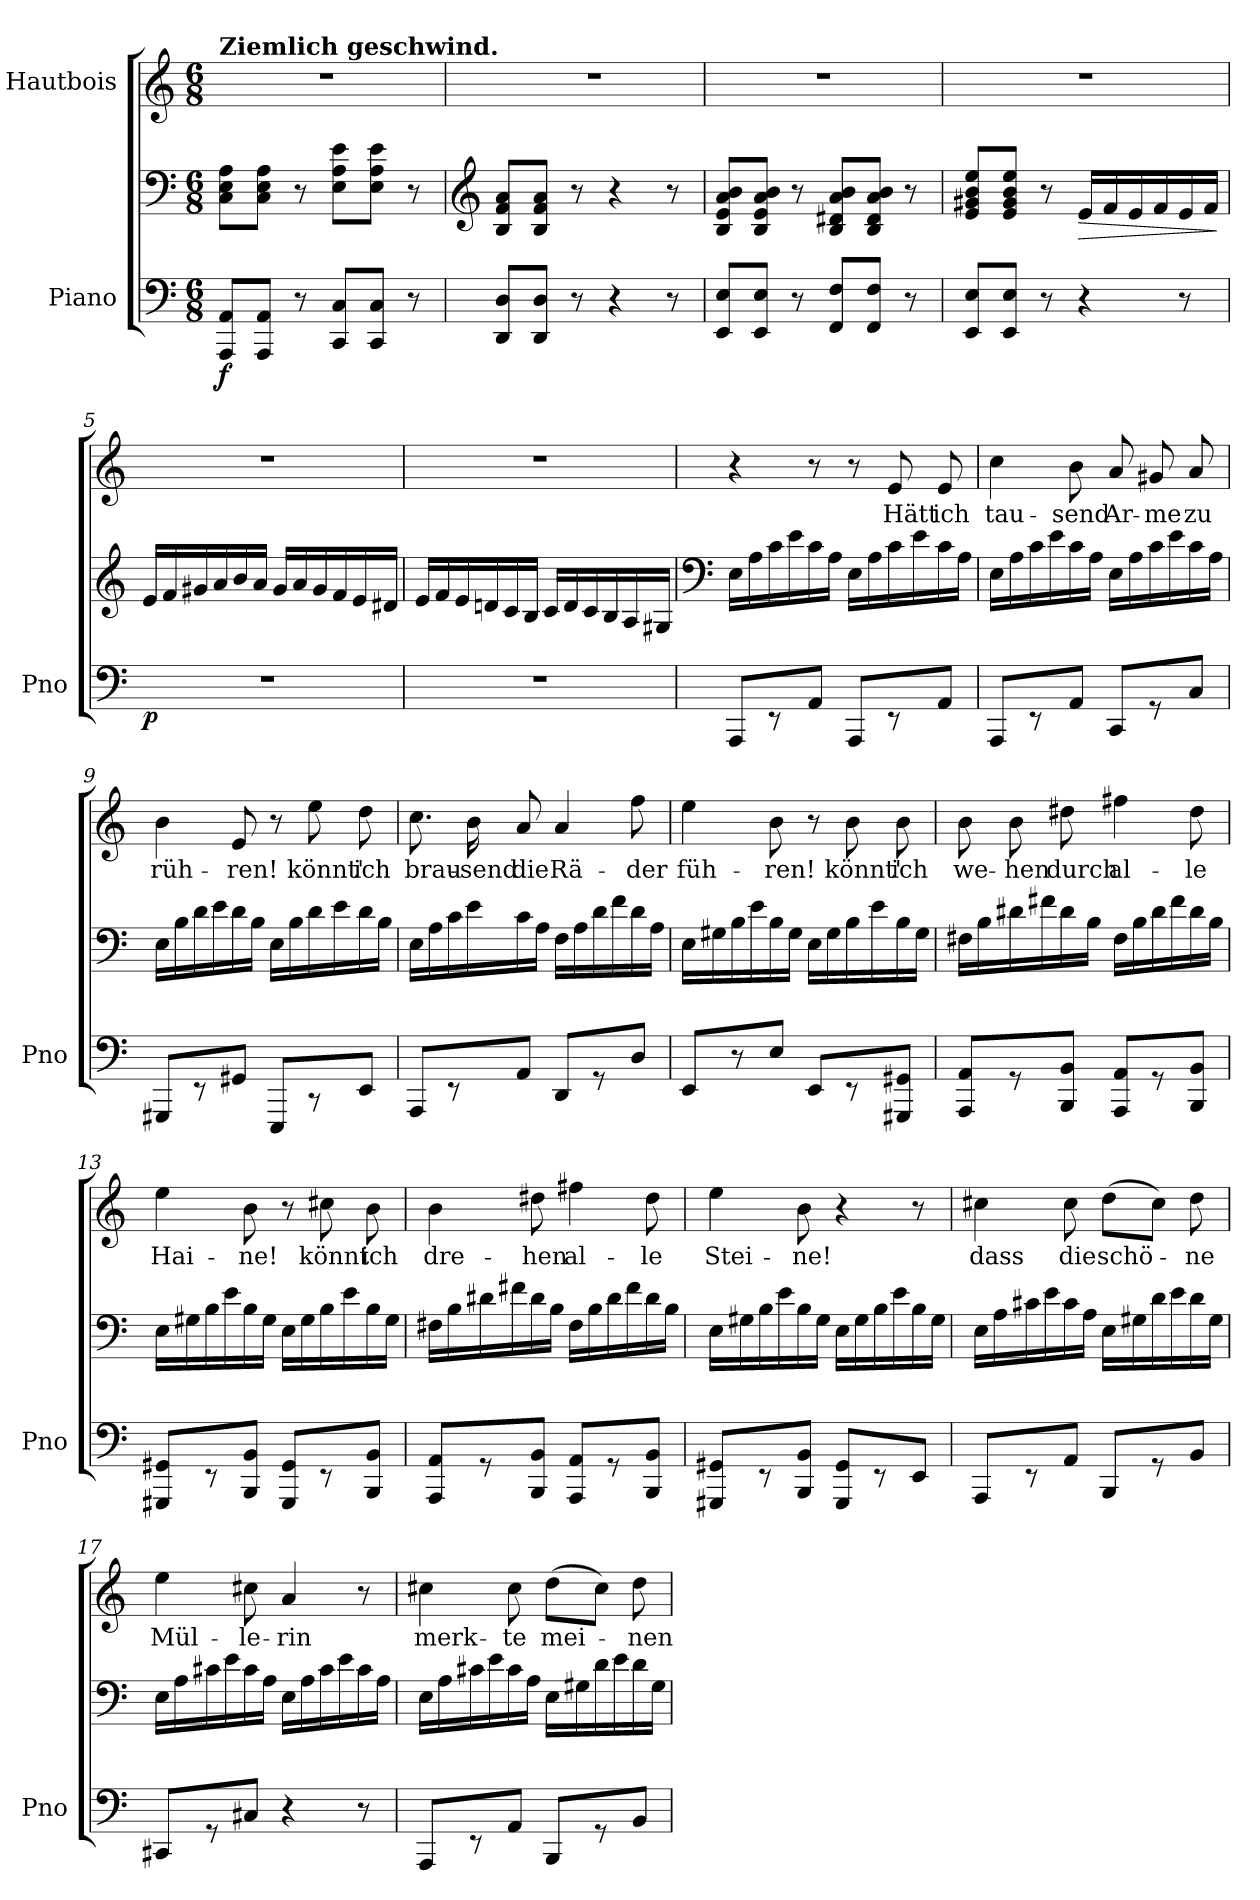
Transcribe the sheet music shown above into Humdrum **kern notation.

**kern	**kern	**dynam	**kern	**text
*part2	*part2	*part2	*part1	*part1
*staff3	*staff2	*staff2/3	*staff1	*staff1
*I"Piano	*	*	*I"Hautbois	*
*I'Pno	*	*	*	*
*clefF4	*clefF4	*	*clefG2	*
*k[]	*k[]	*	*k[]	*
*M6/8	*M6/8	*	*M6/8	*
=1	=1	=1	=1	=1
!	!	!	!LO:TX:a:B:t=Ziemlich geschwind.	!
!	!	!LO:DY:b=2	!	!
8AAA/ 8AA/L	8C\ 8E\ 8A\L	f	2.r	.
8AAA/ 8AA/J	8C\ 8E\ 8A\J	.	.	.
8r	8r	.	.	.
8CC/ 8C/L	8E\ 8A\ 8e\L	.	.	.
8CC/ 8C/J	8E\ 8A\ 8e\J	.	.	.
8r	8r	.	.	.
=2	=2	=2	=2	=2
*	*clefG2	*	*	*
8DD/ 8D/L	8B/ 8f/ 8a/L	.	2.r	.
8DD/ 8D/J	8B/ 8f/ 8a/J	.	.	.
8r	8r	.	.	.
4r	4r	.	.	.
8r	8r	.	.	.
=3	=3	=3	=3	=3
8EE/ 8E/L	8B/ 8e/ 8a/ 8b/L	.	2.r	.
8EE/ 8E/J	8B/ 8e/ 8a/ 8b/J	.	.	.
8r	8r	.	.	.
8FF/ 8F/L	8B/ 8d#X/ 8a/ 8b/L	.	.	.
8FF/ 8F/J	8B/ 8d#/ 8a/ 8b/J	.	.	.
8r	8r	.	.	.
=4	=4	=4	=4	=4
8EE/ 8E/L	8e/ 8g#X/ 8b/ 8ee/L	.	2.r	.
8EE/ 8E/J	8e/ 8g#/ 8b/ 8ee/J	.	.	.
8r	8r	.	.	.
!	!	!LO:HP:b	!	!
4r	16e/LL	>	.	.
.	16f/	.	.	.
.	16e/	.	.	.
.	16f/	.	.	.
8r	16e/	.	.	.
.	16f/JJ	.	.	.
.	.	]	.	.
!!LO:LB:g=z
=5	=5	=5	=5	=5
!	!	!LO:DY:b=2	!	!
2.r	16e/LL	p	2.r	.
.	16f/	.	.	.
.	16g#X/	.	.	.
.	16a/	.	.	.
.	16b/	.	.	.
.	16a/JJ	.	.	.
.	16g#/LL	.	.	.
.	16a/	.	.	.
.	16g#/	.	.	.
.	16f/	.	.	.
.	16e/	.	.	.
.	16d#X/JJ	.	.	.
=6	=6	=6	=6	=6
2.r	16e/LL	.	2.r	.
.	16f/	.	.	.
.	16e/	.	.	.
.	16dn/	.	.	.
.	16c/	.	.	.
.	16B/JJ	.	.	.
.	16c/LL	.	.	.
.	16d/	.	.	.
.	16c/	.	.	.
.	16B/	.	.	.
.	16A/	.	.	.
.	16G#X/JJ	.	.	.
=7	=7	=7	=7	=7
*	*clefF4	*	*	*
8AAA/L	16E\LL	.	4r	.
.	16A\	.	.	.
8r	16c\	.	.	.
.	16e\	.	.	.
8AA/J	16c\	.	8r	.
.	16A\JJ	.	.	.
8AAA/L	16E\LL	.	8r	.
.	16A\	.	.	.
!	!	!	!	!LO:LY:b
8r	16c\	.	8e/	Hätt
.	16e\	.	.	.
!	!	!	!	!LO:LY:b
8AA/J	16c\	.	8e/	ich
.	16A\JJ	.	.	.
!!LO:LB:g=z
=8	=8	=8	=8	=8
!	!	!	!	!LO:LY:b
8AAA/L	16E\LL	.	4cc\	tau-
.	16A\	.	.	.
8r	16c\	.	.	.
.	16e\	.	.	.
!	!	!	!	!LO:LY:b
8AA/J	16c\	.	8b\	-send
.	16A\JJ	.	.	.
!	!	!	!	!LO:LY:b
8CC/L	16E\LL	.	8a/	Ar-
.	16A\	.	.	.
!	!	!	!	!LO:LY:b
8r	16c\	.	8g#X/	-me
.	16e\	.	.	.
!	!	!	!	!LO:LY:b
8C/J	16c\	.	8a/	zu
.	16A\JJ	.	.	.
!!LO:LB:g=z
=9	=9	=9	=9	=9
!	!	!	!	!LO:LY:b
8GGG#X/L	16E\LL	.	4b\	rüh-
.	16B\	.	.	.
8r	16d\	.	.	.
.	16e\	.	.	.
!	!	!	!	!LO:LY:b
8GG#X/J	16d\	.	8e/	-ren!
.	16B\JJ	.	.	.
8EEE/L	16E\LL	.	8r	.
.	16B\	.	.	.
!	!	!	!	!LO:LY:b
8r	16d\	.	8ee\	könnt'
.	16e\	.	.	.
!	!	!	!	!LO:LY:b
8EE/J	16d\	.	8dd\	ich
.	16B\JJ	.	.	.
=10	=10	=10	=10	=10
!	!	!	!	!LO:LY:b
8AAA/L	16E\LL	.	8.cc\	brau-
.	16A\	.	.	.
8r	16c\	.	.	.
!	!	!	!	!LO:LY:b
.	16e\	.	16b\	-send
!	!	!	!	!LO:LY:b
8AA/J	16c\	.	8a/	die
.	16A\JJ	.	.	.
!	!	!	!	!LO:LY:b
8DD/L	16F\LL	.	4a/	Rä-
.	16A\	.	.	.
8r	16d\	.	.	.
.	16f\	.	.	.
!	!	!	!	!LO:LY:b
8D/J	16d\	.	8ff\	-der
.	16A\JJ	.	.	.
=11	=11	=11	=11	=11
!	!	!	!	!LO:LY:b
8EE/L	16E\LL	.	4ee\	füh-
.	16G#X\	.	.	.
8r	16B\	.	.	.
.	16e\	.	.	.
!	!	!	!	!LO:LY:b
8E/J	16B\	.	8b\	-ren!
.	16G#\JJ	.	.	.
8EE/L	16E\LL	.	8r	.
.	16G#\	.	.	.
!	!	!	!	!LO:LY:b
8r	16B\	.	8b\	könnt'
.	16e\	.	.	.
!	!	!	!	!LO:LY:b
8GGG#X/ 8GG#X/J	16B\	.	8b\	ich
.	16G#\JJ	.	.	.
!!LO:LB:g=z
=12	=12	=12	=12	=12
!	!	!	!	!LO:LY:b
8AAA/ 8AA/L	16F#X\LL	.	8b\	we-
.	16B\	.	.	.
!	!	!	!	!LO:LY:b
8r	16d#X\	.	8b\	-hen
.	16f#X\	.	.	.
!	!	!	!	!LO:LY:b
8BBB/ 8BB/J	16d#\	.	8dd#X\	durch
.	16B\JJ	.	.	.
!	!	!	!	!LO:LY:b
8AAA/ 8AA/L	16F#\LL	.	4ff#X\	al-
.	16B\	.	.	.
8r	16d#\	.	.	.
.	16f#\	.	.	.
!	!	!	!	!LO:LY:b
8BBB/ 8BB/J	16d#\	.	8dd#\	-le
.	16B\JJ	.	.	.
!!LO:PB:g=z
=13	=13	=13	=13	=13
!	!	!	!	!LO:LY:b
8GGG#X/ 8GG#X/L	16E\LL	.	4ee\	Hai-
.	16G#X\	.	.	.
8r	16B\	.	.	.
.	16e\	.	.	.
!	!	!	!	!LO:LY:b
8BBB/ 8BB/J	16B\	.	8b\	-ne!
.	16G#\JJ	.	.	.
8GGG#/ 8GG#/L	16E\LL	.	8r	.
.	16G#\	.	.	.
!	!	!	!	!LO:LY:b
8r	16B\	.	8cc#X\	könnt
.	16e\	.	.	.
!	!	!	!	!LO:LY:b
8BBB/ 8BB/J	16B\	.	8b\	ich
.	16G#\JJ	.	.	.
=14	=14	=14	=14	=14
!	!	!	!	!LO:LY:b
8AAA/ 8AA/L	16F#X\LL	.	4b\	dre-
.	16B\	.	.	.
8r	16d#X\	.	.	.
.	16f#X\	.	.	.
!	!	!	!	!LO:LY:b
8BBB/ 8BB/J	16d#\	.	8dd#X\	-hen
.	16B\JJ	.	.	.
!	!	!	!	!LO:LY:b
8AAA/ 8AA/L	16F#\LL	.	4ff#X\	al-
.	16B\	.	.	.
8r	16d#\	.	.	.
.	16f#\	.	.	.
!	!	!	!	!LO:LY:b
8BBB/ 8BB/J	16d#\	.	8dd#\	-le
.	16B\JJ	.	.	.
=15	=15	=15	=15	=15
!	!	!	!	!LO:LY:b
8GGG#X/ 8GG#X/L	16E\LL	.	4ee\	Stei-
.	16G#X\	.	.	.
8r	16B\	.	.	.
.	16e\	.	.	.
!	!	!	!	!LO:LY:b
8BBB/ 8BB/J	16B\	.	8b\	-ne!
.	16G#\JJ	.	.	.
8GGG#/ 8GG#/L	16E\LL	.	4r	.
.	16G#\	.	.	.
8r	16B\	.	.	.
.	16e\	.	.	.
8EE/J	16B\	.	8r	.
.	16G#\JJ	.	.	.
!!LO:LB:g=z
=16	=16	=16	=16	=16
!	!	!	!	!LO:LY:b
8AAA/L	16E\LL	.	4cc#X\	dass
.	16A\	.	.	.
8r	16c#X\	.	.	.
.	16e\	.	.	.
!	!	!	!	!LO:LY:b
8AA/J	16c#\	.	8cc#\	die
.	16A\JJ	.	.	.
!	!	!	!	!LO:LY:b
8BBB/L	16E\LL	.	(8dd\L	schö-
.	16G#X\	.	.	.
8r	16d\	.	8cc#\J)	.
.	16e\	.	.	.
!	!	!	!	!LO:LY:b
8BB/J	16d\	.	8dd\	-ne
.	16G#\JJ	.	.	.
!!LO:LB:g=z
=17	=17	=17	=17	=17
!	!	!	!	!LO:LY:b
8CC#X/L	16E\LL	.	4ee\	Mül-
.	16A\	.	.	.
8r	16c#X\	.	.	.
.	16e\	.	.	.
!	!	!	!	!LO:LY:b
8C#X/J	16c#\	.	8cc#X\	-le-
.	16A\JJ	.	.	.
!	!	!	!	!LO:LY:b
4r	16E\LL	.	4a/	-rin
.	16A\	.	.	.
.	16c#\	.	.	.
.	16e\	.	.	.
8r	16c#\	.	8r	.
.	16A\JJ	.	.	.
=18	=18	=18	=18	=18
!	!	!	!	!LO:LY:b
8AAA/L	16E\LL	.	4cc#X\	merk-
.	16A\	.	.	.
8r	16c#X\	.	.	.
.	16e\	.	.	.
!	!	!	!	!LO:LY:b
8AA/J	16c#\	.	8cc#\	-te
.	16A\JJ	.	.	.
!	!	!	!	!LO:LY:b
8BBB/L	16E\LL	.	(8dd\L	mei-
.	16G#X\	.	.	.
8r	16d\	.	8cc#\J)	.
.	16e\	.	.	.
!	!	!	!	!LO:LY:b
8BB/J	16d\	.	8dd\	-nen
.	16G#\JJ	.	.	.
=	=	=	=	=
*-	*-	*-	*-	*-
